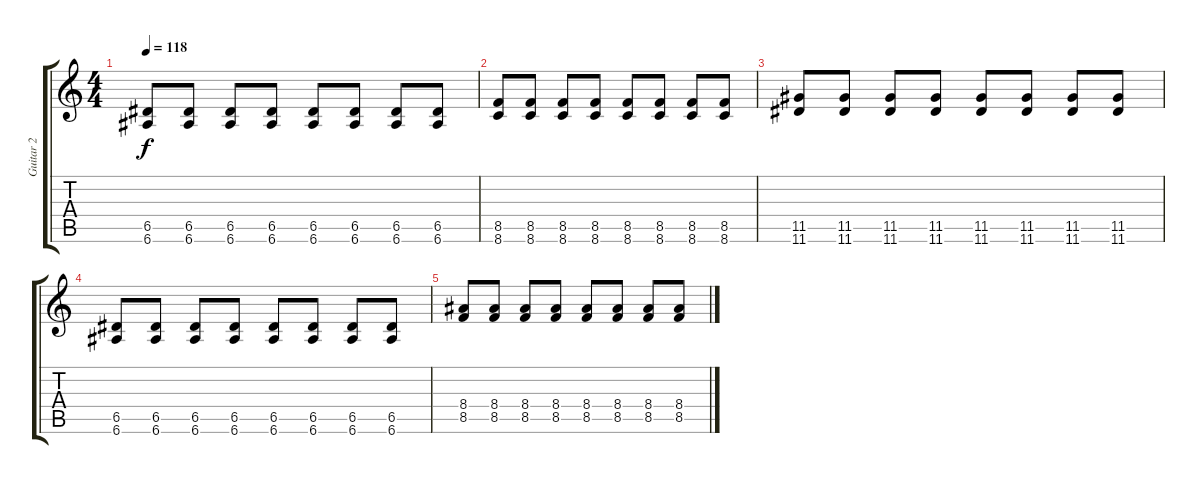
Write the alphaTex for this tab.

\track ("Guitar 2" "Guitar 2") {instrument distortionguitar}
\staff {score tabs}
\tuning (E4 B3 G3 D3 A2 E2) {hide}
\ts (4 4)
\tempo 118
\clef g2
\ks c
(6.5 6.6).8{dy f} (6.5 6.6).8 (6.5 6.6).8 (6.5 6.6).8 (6.5 6.6).8 (6.5 6.6).8 (6.5 6.6).8 (6.5 6.6).8 |
(8.5 8.6).8 (8.5 8.6).8 (8.5 8.6).8 (8.5 8.6).8 (8.5 8.6).8 (8.5 8.6).8 (8.5 8.6).8 (8.5 8.6).8 |
(11.5 11.6).8 (11.5 11.6).8 (11.5 11.6).8 (11.5 11.6).8 (11.5 11.6).8 (11.5 11.6).8 (11.5 11.6).8 (11.5 11.6).8 |
(6.5 6.6).8 (6.5 6.6).8 (6.5 6.6).8 (6.5 6.6).8 (6.5 6.6).8 (6.5 6.6).8 (6.5 6.6).8 (6.5 6.6).8 |
(8.4 8.5).8 (8.4 8.5).8 (8.4 8.5).8 (8.4 8.5).8 (8.4 8.5).8 (8.4 8.5).8 (8.4 8.5).8 (8.4 8.5).8
